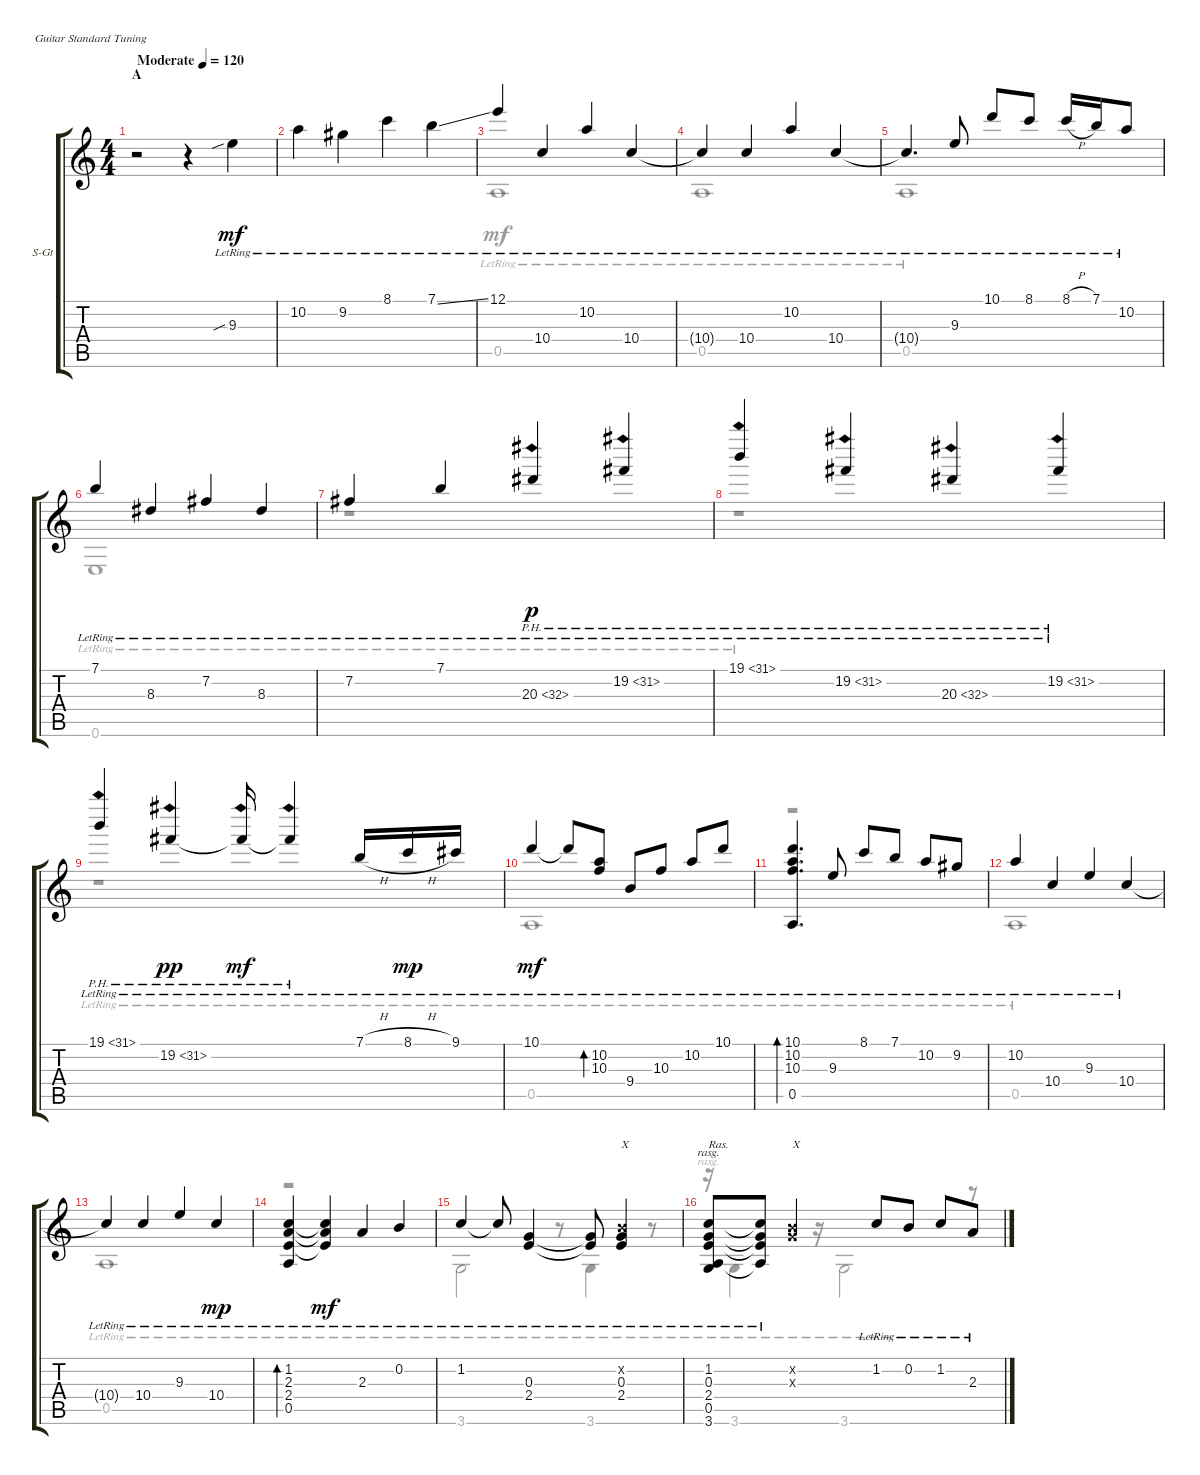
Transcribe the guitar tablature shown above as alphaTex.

\bracketExtendMode groupsimilarinstruments
\firstSystemTrackNameOrientation horizontal
\otherSystemsTrackNameOrientation horizontal
\track ("Your Guitar" "S-Gt") {instrument acousticguitarsteel}
\staff {score tabs}
\tuning (E4 B3 G3 D3 A2 E2)
\voice
\ts (4 4)
\beaming (8 2 2 2 2)
\section ("" "A")
\tempo (120 "Moderate")
\clef g2
\ks c
r.2{dy mf instrument acousticguitarsteel} r.4 9.3{sib lr}.4 |
10.2{lr}.4 9.2{lr}.4 8.1{lr}.4 7.1{ss lr}.4 |
12.1{lr}.4 10.4{lr}.4 10.2{lr}.4 10.4{lr}.4 |
10.4{lr t}.4 10.4{lr}.4 10.2{lr}.4 10.4{lr}.4 |
\tempo (80 hide)
\tempo (100 0.375 hide)
10.4{lr t}.4{d} 9.3{lr}.8 10.1{lr}.8 8.1{lr}.8 8.1{h lr}.16 7.1{lr}.16 10.2{lr}.8 |
\tempo (125 hide)
7.1{lr}.4 8.3{lr}.4 7.2{lr}.4 8.3{lr}.4 |
7.2{lr}.4 7.1{lr}.4 20.3{ph 12 lr}.4{dy p} 19.2{ph 12 lr}.4 |
19.1{ph 12 lr}.4 19.2{ph 12 lr}.4 20.3{ph 12 lr}.4 19.2{ph 12 lr}.4 |
19.1{ph 12 lr}.4 19.2{ph 12 lr}.4{dy pp} 19.2{ph 12 lr t}.16{dy mf} 19.2{ph 12 lr t}.4 7.1{h lr}.16 8.1{h lr}.16{dy mp} 9.1{lr}.16 |
\tempo (100 hide)
10.1{lr}.4{dy mf} 10.1{lr t}.8 (10.2{lr} 10.3{lr}).8{bd 480} 9.4{lr}.8 10.3{lr}.8 10.2{lr}.8 10.1{lr}.8 |
\tempo (60 hide)
\tempo (100 0.375 hide)
(10.1{lr} 10.2{lr} 10.3{lr} 0.5{lr}).4{d bd 480} 9.3{lr}.8 8.1{lr}.8 7.1{lr}.8 10.2{lr}.8 9.2{lr}.8 |
10.2{lr}.4 10.4{lr}.4 9.3{lr}.4 10.4{lr}.4 |
10.4{lr t}.4 10.4{lr}.4 9.3{lr}.4 10.4{lr}.4{dy mp} |
(1.2{lr} 2.3{lr} 2.4{lr} 0.5{lr}).4{bd 480} (1.2{lr t} 2.3{lr t} 2.4{lr t}).4{dy mf} 2.3{lr}.4 0.2{lr}.4 |
1.2{lr}.4 1.2{lr t}.8 (0.3{lr} 2.4{lr}).4 (0.3{lr t} 2.4{lr t}).8 (0.2{x} 0.3{lr} 2.4{lr}).4{txt "X"} |
(1.2{lr} 0.3{lr} 2.4{lr} 0.5{lr} 3.6{lr}).8{rasg amianapaest txt "Ras."} (1.2{lr t} 0.3{lr t} 2.4{lr t} 0.5{lr t}).8 (0.2{x} 0.3{x}).4{txt "X"} 1.2{lr}.8 0.2{lr}.8 1.2{lr}.8 2.3{lr}.8
\voice
\clef g2
\ottava regular
\simile none
\ks c
|
|
0.5{lr}.1 |
0.5{lr}.1 |
0.5{lr}.1 |
0.6{lr}.1 |
r.1 |
r.1 |
r.1 |
0.5{lr}.1 |
r.1{bd 0} |
0.5{lr}.1 |
0.5{lr}.1 |
r.1{bd 0} |
3.6{lr}.2 r.8 3.6{lr}.4 r.8 |
r.16{rasg amianapaest} 3.6{lr}.4 r.16 3.6{lr}.2 r.8
